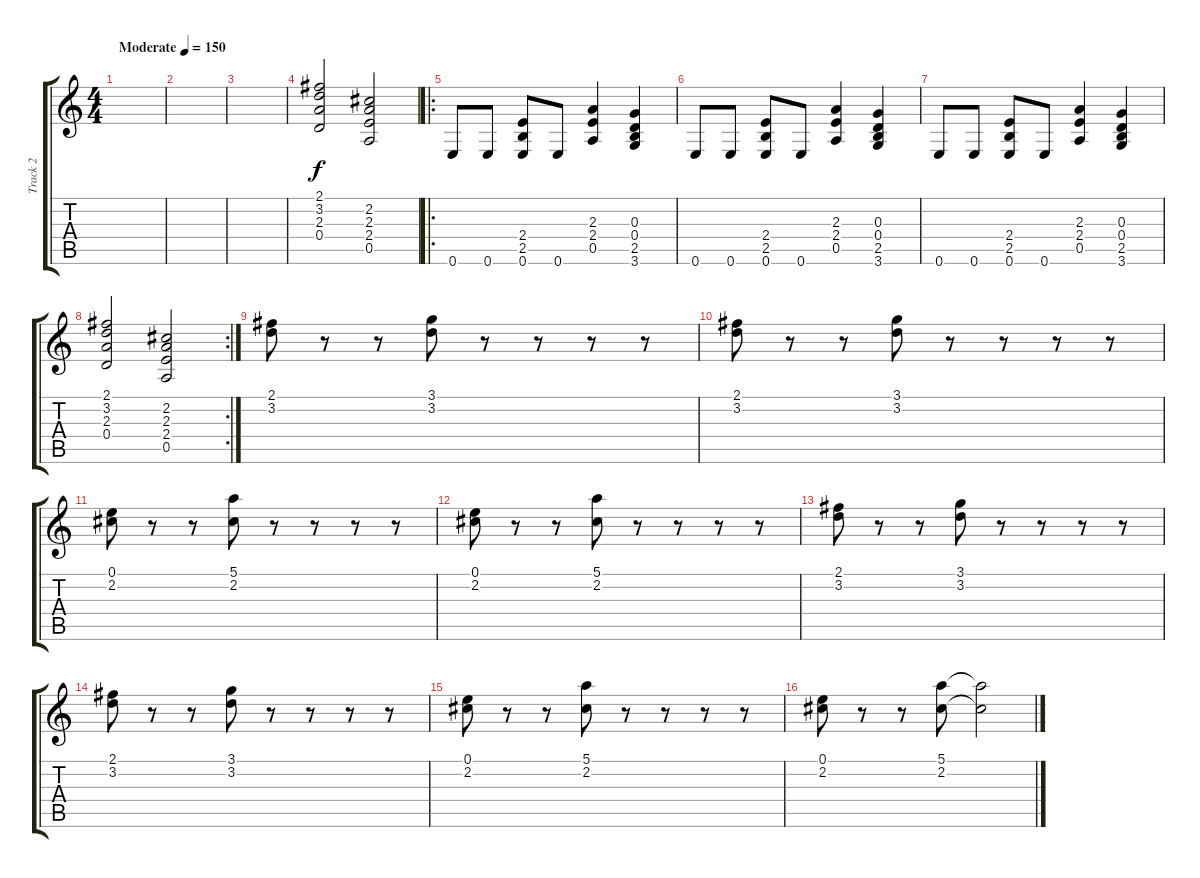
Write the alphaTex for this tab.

\track ("Track 2" "Track 2") {instrument overdrivenguitar}
\staff {score tabs}
\tuning (E4 B3 G3 D3 A2 E2) {hide}
\ts (4 4)
\tempo (150 "Moderate")
\clef g2
\ks c
|
|
|
(2.1 3.2 2.3 0.4).2 (2.2 2.3 2.4 0.5).2 |
\ro
0.6.8 0.6.8 (2.4 2.5 0.6).8 0.6.8 (2.3 2.4 0.5).4 (0.3 0.4 2.5 3.6).4 |
0.6.8 0.6.8 (2.4 2.5 0.6).8 0.6.8 (2.3 2.4 0.5).4 (0.3 0.4 2.5 3.6).4 |
0.6.8 0.6.8 (2.4 2.5 0.6).8 0.6.8 (2.3 2.4 0.5).4 (0.3 0.4 2.5 3.6).4 |
\rc 2
(2.1 3.2 2.3 0.4).2 (2.2 2.3 2.4 0.5).2 |
(2.1 3.2).8 r.8 r.8 (3.1 3.2).8 r.8 r.8 r.8 r.8 |
(2.1 3.2).8 r.8 r.8 (3.1 3.2).8 r.8 r.8 r.8 r.8 |
(0.1 2.2).8 r.8 r.8 (5.1 2.2).8 r.8 r.8 r.8 r.8 |
(0.1 2.2).8 r.8 r.8 (5.1 2.2).8 r.8 r.8 r.8 r.8 |
(2.1 3.2).8 r.8 r.8 (3.1 3.2).8 r.8 r.8 r.8 r.8 |
(2.1 3.2).8 r.8 r.8 (3.1 3.2).8 r.8 r.8 r.8 r.8 |
(0.1 2.2).8 r.8 r.8 (5.1 2.2).8 r.8 r.8 r.8 r.8 |
(0.1 2.2).8 r.8 r.8 (5.1 2.2).8 (5.1{t} 2.2{t}).2
